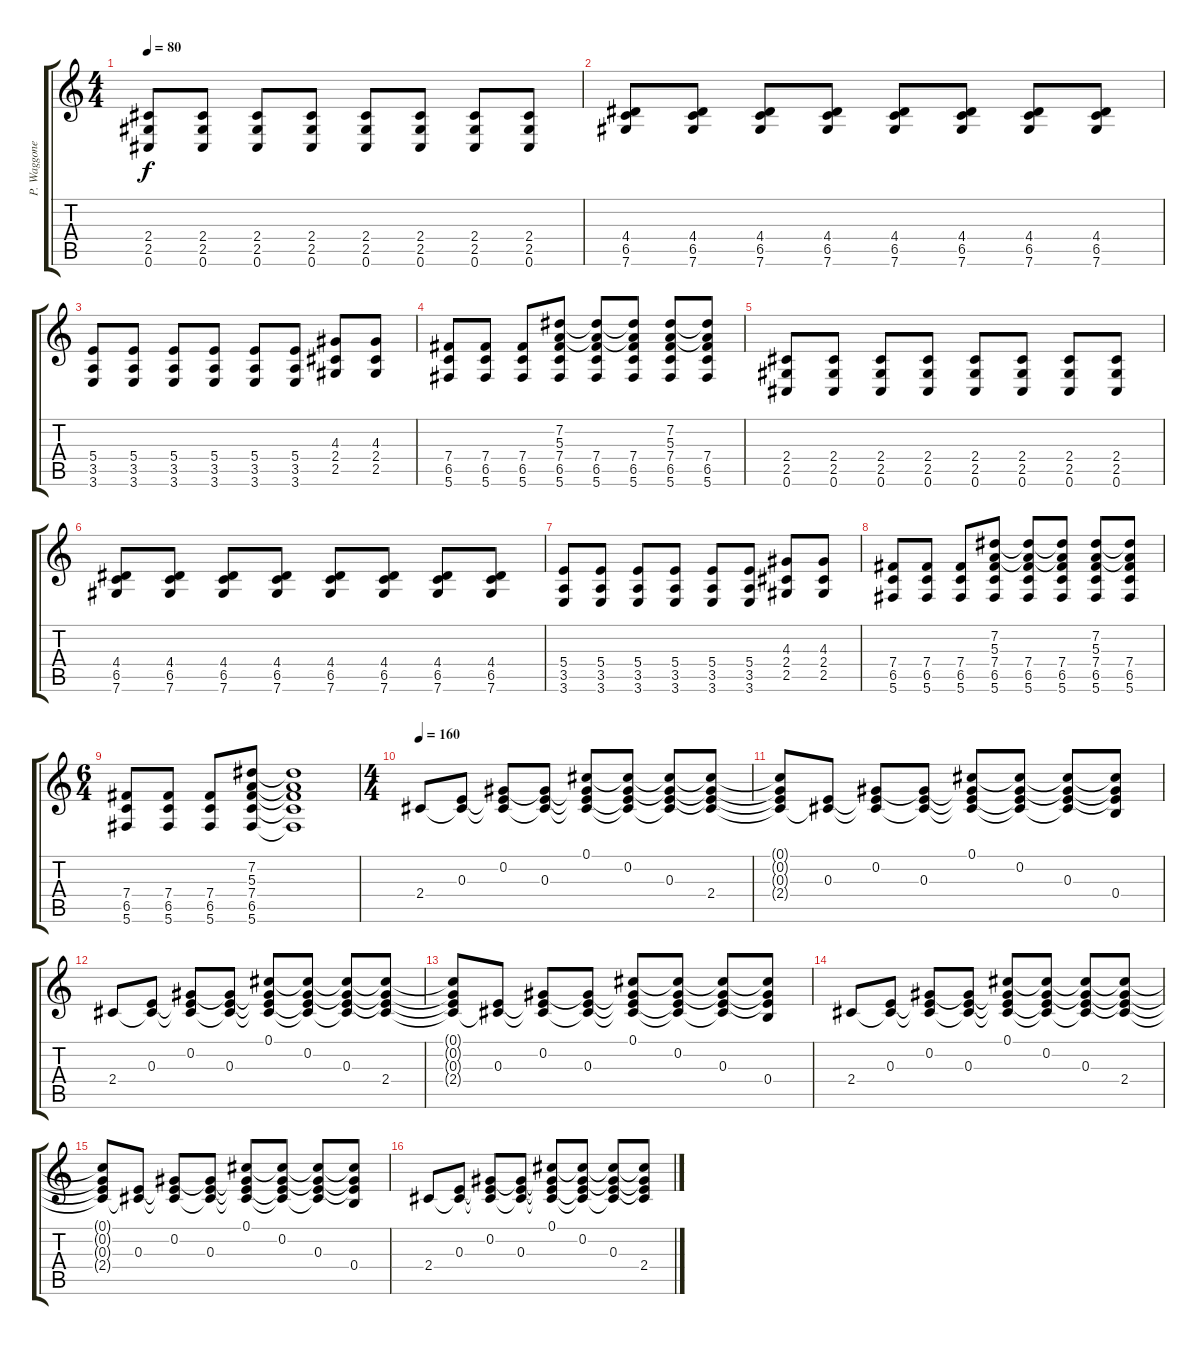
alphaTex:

\track ("P. Waggoner Gtr." "P. Waggone") {instrument distortionguitar}
\staff {score tabs}
\tuning (Db4 Ab3 E3 B2 Gb2 Db2) {hide}
\ts (4 4)
\tempo 80
\clef g2
\ks c
(2.4 2.5 0.6).8{dy f} (2.4 2.5 0.6).8 (2.4 2.5 0.6).8 (2.4 2.5 0.6).8 (2.4 2.5 0.6).8 (2.4 2.5 0.6).8 (2.4 2.5 0.6).8 (2.4 2.5 0.6).8 |
(4.4 6.5 7.6).8 (4.4 6.5 7.6).8 (4.4 6.5 7.6).8 (4.4 6.5 7.6).8 (4.4 6.5 7.6).8 (4.4 6.5 7.6).8 (4.4 6.5 7.6).8 (4.4 6.5 7.6).8 |
(5.4 3.5 3.6).8 (5.4 3.5 3.6).8 (5.4 3.5 3.6).8 (5.4 3.5 3.6).8 (5.4 3.5 3.6).8 (5.4 3.5 3.6).8 (4.3 2.4 2.5).8 (4.3 2.4 2.5).8 |
(7.4 6.5 5.6).8 (7.4 6.5 5.6).8 (7.4 6.5 5.6).8 (7.2 5.3 7.4 6.5 5.6).8 (7.2{t} 5.3{t} 7.4 6.5 5.6).8 (7.2{t} 5.3{t} 7.4 6.5 5.6).8 (7.2 5.3 7.4 6.5 5.6).8 (7.2{t} 5.3{t} 7.4 6.5 5.6).8 |
(2.4 2.5 0.6).8 (2.4 2.5 0.6).8 (2.4 2.5 0.6).8 (2.4 2.5 0.6).8 (2.4 2.5 0.6).8 (2.4 2.5 0.6).8 (2.4 2.5 0.6).8 (2.4 2.5 0.6).8 |
(4.4 6.5 7.6).8 (4.4 6.5 7.6).8 (4.4 6.5 7.6).8 (4.4 6.5 7.6).8 (4.4 6.5 7.6).8 (4.4 6.5 7.6).8 (4.4 6.5 7.6).8 (4.4 6.5 7.6).8 |
(5.4 3.5 3.6).8 (5.4 3.5 3.6).8 (5.4 3.5 3.6).8 (5.4 3.5 3.6).8 (5.4 3.5 3.6).8 (5.4 3.5 3.6).8 (4.3 2.4 2.5).8 (4.3 2.4 2.5).8 |
(7.4 6.5 5.6).8 (7.4 6.5 5.6).8 (7.4 6.5 5.6).8 (7.2 5.3 7.4 6.5 5.6).8 (7.2{t} 5.3{t} 7.4 6.5 5.6).8 (7.2{t} 5.3{t} 7.4 6.5 5.6).8 (7.2 5.3 7.4 6.5 5.6).8 (7.2{t} 5.3{t} 7.4 6.5 5.6).8 |
\ts (6 4)
(7.4 6.5 5.6).8 (7.4 6.5 5.6).8 (7.4 6.5 5.6).8 (7.2 5.3 7.4 6.5 5.6).8 (7.2{t} 5.3{t} 7.4{t} 6.5{t} 5.6{t}).1 |
\ts (4 4)
\tempo 160
2.4.8{instrument electricguitarclean} (0.3 2.4{t}).8 (0.2 0.3{t} 2.4{t}).8 (0.2{t} 0.3 2.4{t}).8 (0.1 0.2{t} 0.3{t} 2.4{t}).8 (0.1{t} 0.2 0.3{t} 2.4{t}).8 (0.1{t} 0.2{t} 0.3 2.4{t}).8 (0.1{t} 0.2{t} 0.3{t} 2.4).8 |
(0.1{t} 0.2{t} 0.3{t} 2.4{t}).8 (0.3 2.4{t}).8 (0.2 0.3{t} 2.4{t}).8 (0.2{t} 0.3 2.4{t}).8 (0.1 0.2{t} 0.3{t} 2.4{t}).8 (0.1{t} 0.2 0.3{t} 2.4{t}).8 (0.1{t} 0.2{t} 0.3 2.4{t}).8 (0.1{t} 0.2{t} 0.3{t} 0.4).8 |
2.4.8 (0.3 2.4{t}).8 (0.2 0.3{t} 2.4{t}).8 (0.2{t} 0.3 2.4{t}).8 (0.1 0.2{t} 0.3{t} 2.4{t}).8 (0.1{t} 0.2 0.3{t} 2.4{t}).8 (0.1{t} 0.2{t} 0.3 2.4{t}).8 (0.1{t} 0.2{t} 0.3{t} 2.4).8 |
(0.1{t} 0.2{t} 0.3{t} 2.4{t}).8 (0.3 2.4{t}).8 (0.2 0.3{t} 2.4{t}).8 (0.2{t} 0.3 2.4{t}).8 (0.1 0.2{t} 0.3{t} 2.4{t}).8 (0.1{t} 0.2 0.3{t} 2.4{t}).8 (0.1{t} 0.2{t} 0.3 2.4{t}).8 (0.1{t} 0.2{t} 0.3{t} 0.4).8 |
2.4.8 (0.3 2.4{t}).8 (0.2 0.3{t} 2.4{t}).8 (0.2{t} 0.3 2.4{t}).8 (0.1 0.2{t} 0.3{t} 2.4{t}).8 (0.1{t} 0.2 0.3{t} 2.4{t}).8 (0.1{t} 0.2{t} 0.3 2.4{t}).8 (0.1{t} 0.2{t} 0.3{t} 2.4).8 |
(0.1{t} 0.2{t} 0.3{t} 2.4{t}).8 (0.3 2.4{t}).8 (0.2 0.3{t} 2.4{t}).8 (0.2{t} 0.3 2.4{t}).8 (0.1 0.2{t} 0.3{t} 2.4{t}).8 (0.1{t} 0.2 0.3{t} 2.4{t}).8 (0.1{t} 0.2{t} 0.3 2.4{t}).8 (0.1{t} 0.2{t} 0.3{t} 0.4).8 |
2.4.8 (0.3 2.4{t}).8 (0.2 0.3{t} 2.4{t}).8 (0.2{t} 0.3 2.4{t}).8 (0.1 0.2{t} 0.3{t} 2.4{t}).8 (0.1{t} 0.2 0.3{t} 2.4{t}).8 (0.1{t} 0.2{t} 0.3 2.4{t}).8 (0.1{t} 0.2{t} 0.3{t} 2.4).8
